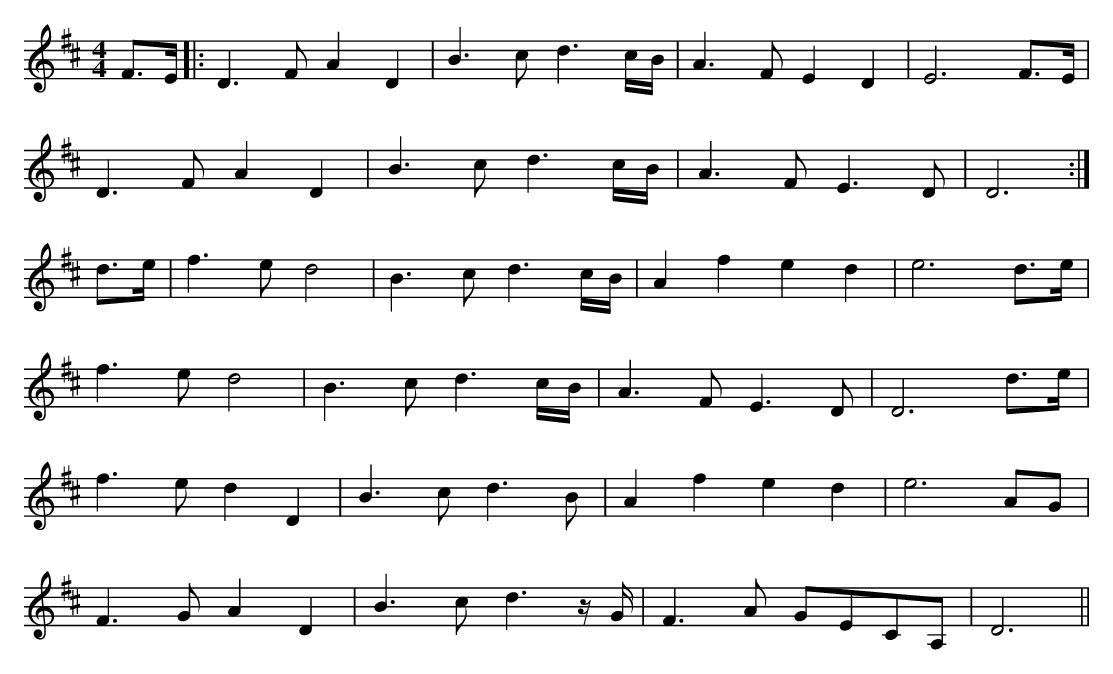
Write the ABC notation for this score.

X:1
M:4/4
K:D
F>E|:D3F A2 D2|B3c d3 c/B/|A3F E2 D2|E6 F>E|
D3F A2 D2|B3c d3 c/B/|A3F E3D|D6:|
d>e|f3ed4|B3c d3 c/B/|A2f2e2d2|e6 d>e|
f3e d4|B3c d3 c/B/|A3F E3D|D6 d>e|
f3e d2D2|B3c d3 B|A2 f2 e2 d2|e6 AG|
F3G A2D2|B3 cd3 z/ G/|F3 A GECA,|D6||
